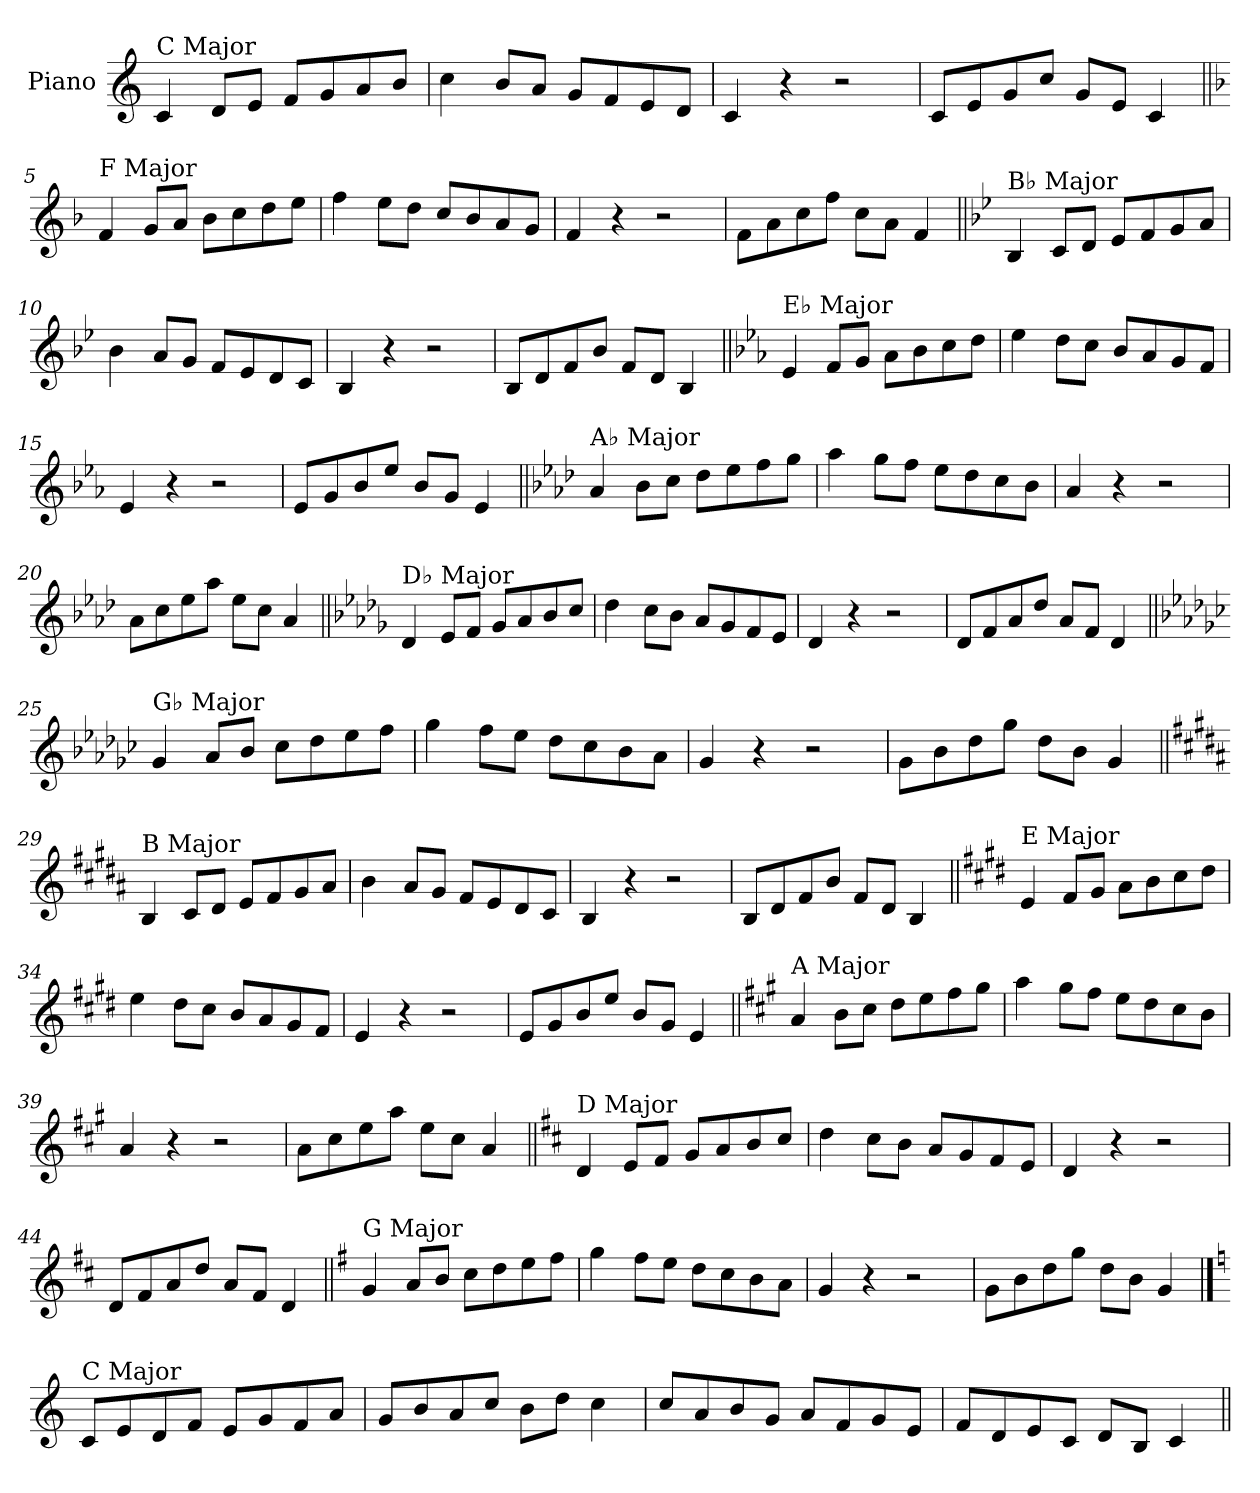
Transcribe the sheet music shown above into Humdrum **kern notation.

**kern
*part1
*staff1
*I"Piano
*I'Pno.
*clefG2
*k[]
=1
!LO:TX:a:t=C Major
4c/
8d/L
8e/J
8f/L
8g/
8a/
8b/J
=2
4cc\
8b/L
8a/J
8g/L
8f/
8e/
8d/J
=3
4c/
4r
2r
=4
8c/L
8e/
8g/
8cc/J
8g/L
8e/J
4c/
!!LO:LB:g=z
=5||
*k[b-]
!LO:TX:a:t=F Major
4f/
8g/L
8a/J
8b-\L
8cc\
8dd\
8ee\J
=6
4ff\
8ee\L
8dd\J
8cc/L
8b-/
8a/
8g/J
=7
4f/
4r
2r
=8
8f\L
8a\
8cc\
8ff\J
8cc\L
8a\J
4f/
!!LO:LB:g=z
=9||
*k[b-e-]
!LO:TX:a:t=B♭ Major
4B-/
8c/L
8d/J
8e-/L
8f/
8g/
8a/J
=10
4b-\
8a/L
8g/J
8f/L
8e-/
8d/
8c/J
=11
4B-/
4r
2r
=12
8B-/L
8d/
8f/
8b-/J
8f/L
8d/J
4B-/
!!LO:LB:g=z
=13||
*k[b-e-a-]
!LO:TX:a:t=E♭ Major
4e-/
8f/L
8g/J
8a-\L
8b-\
8cc\
8dd\J
=14
4ee-\
8dd\L
8cc\J
8b-/L
8a-/
8g/
8f/J
=15
4e-/
4r
2r
=16
8e-/L
8g/
8b-/
8ee-/J
8b-/L
8g/J
4e-/
!!LO:LB:g=z
=17||
*k[b-e-a-d-]
!LO:TX:a:t=A♭ Major
4a-/
8b-\L
8cc\J
8dd-\L
8ee-\
8ff\
8gg\J
=18
4aa-\
8gg\L
8ff\J
8ee-\L
8dd-\
8cc\
8b-\J
=19
4a-/
4r
2r
=20
8a-\L
8cc\
8ee-\
8aa-\J
8ee-\L
8cc\J
4a-/
!!LO:LB:g=z
=21||
*k[b-e-a-d-g-]
!LO:TX:a:t=D♭ Major
4d-/
8e-/L
8f/J
8g-/L
8a-/
8b-/
8cc/J
=22
4dd-\
8cc\L
8b-\J
8a-/L
8g-/
8f/
8e-/J
=23
4d-/
4r
2r
=24
8d-/L
8f/
8a-/
8dd-/J
8a-/L
8f/J
4d-/
!!LO:LB:g=z
=25||
*k[b-e-a-d-g-c-]
!LO:TX:a:t=G♭ Major
4g-/
8a-/L
8b-/J
8cc-\L
8dd-\
8ee-\
8ff\J
=26
4gg-\
8ff\L
8ee-\J
8dd-\L
8cc-\
8b-\
8a-\J
=27
4g-/
4r
2r
=28
8g-\L
8b-\
8dd-\
8gg-\J
8dd-\L
8b-\J
4g-/
!!LO:LB:g=z
=29||
*k[f#c#g#d#a#]
!LO:TX:a:t=B Major
4B/
8c#/L
8d#/J
8e/L
8f#/
8g#/
8a#/J
=30
4b\
8a#/L
8g#/J
8f#/L
8e/
8d#/
8c#/J
=31
4B/
4r
2r
=32
8B/L
8d#/
8f#/
8b/J
8f#/L
8d#/J
4B/
!!LO:LB:g=z
=33||
*k[f#c#g#d#]
!LO:TX:a:t=E Major
4e/
8f#/L
8g#/J
8a\L
8b\
8cc#\
8dd#\J
=34
4ee\
8dd#\L
8cc#\J
8b/L
8a/
8g#/
8f#/J
=35
4e/
4r
2r
=36
8e/L
8g#/
8b/
8ee/J
8b/L
8g#/J
4e/
!!LO:LB:g=z
=37||
*k[f#c#g#]
!LO:TX:a:t=A Major
4a/
8b\L
8cc#\J
8dd\L
8ee\
8ff#\
8gg#\J
=38
4aa\
8gg#\L
8ff#\J
8ee\L
8dd\
8cc#\
8b\J
=39
4a/
4r
2r
=40
8a\L
8cc#\
8ee\
8aa\J
8ee\L
8cc#\J
4a/
!!LO:LB:g=z
=41||
*k[f#c#]
!LO:TX:a:t=D Major
4d/
8e/L
8f#/J
8g/L
8a/
8b/
8cc#/J
=42
4dd\
8cc#\L
8b\J
8a/L
8g/
8f#/
8e/J
=43
4d/
4r
2r
=44
8d/L
8f#/
8a/
8dd/J
8a/L
8f#/J
4d/
!!LO:LB:g=z
=45||
*k[f#]
!LO:TX:a:t=G Major
4g/
8a/L
8b/J
8cc\L
8dd\
8ee\
8ff#\J
=46
4gg\
8ff#\L
8ee\J
8dd\L
8cc\
8b\
8a\J
=47
4g/
4r
2r
=48
8g\L
8b\
8dd\
8gg\J
8dd\L
8b\J
4g/
!!LO:PB:g=z
==49
*k[]
!LO:TX:a:t=C Major
8c/L
8e/
8d/
8f/J
8e/L
8g/
8f/
8a/J
=50
8g/L
8b/
8a/
8cc/J
8b\L
8dd\J
4cc\
=51
8cc/L
8a/
8b/
8g/J
8a/L
8f/
8g/
8e/J
=52
8f/L
8d/
8e/
8c/J
8d/L
8B/J
4c/
=||
*-
